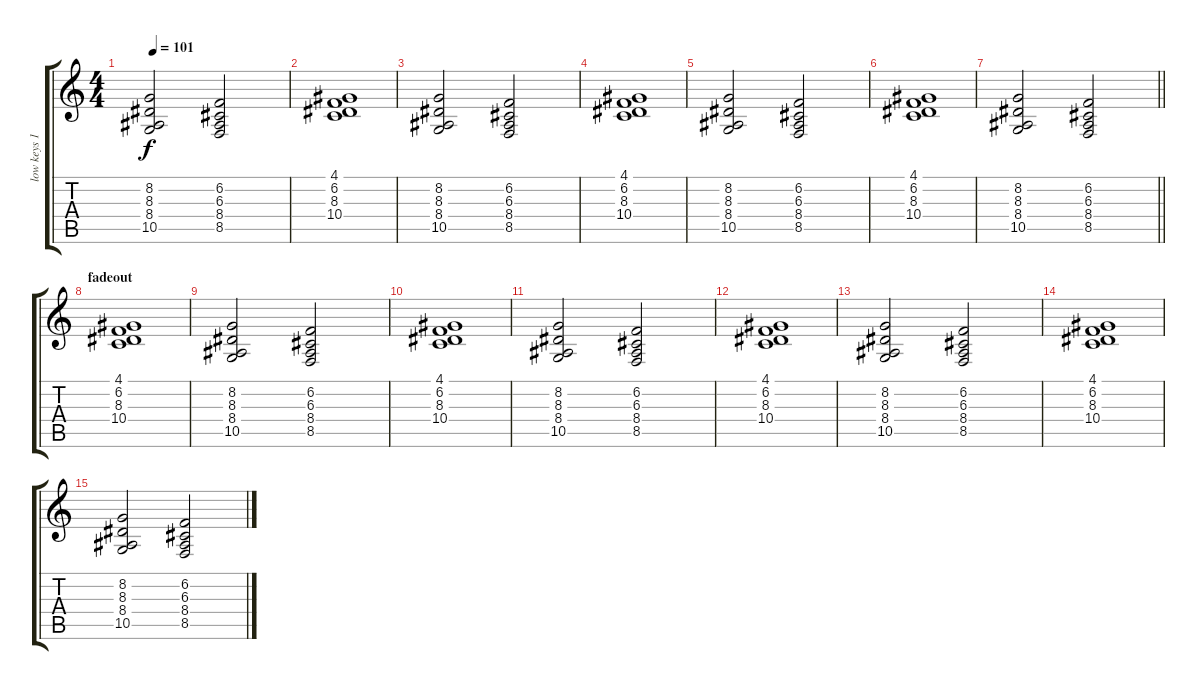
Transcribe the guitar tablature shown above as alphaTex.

\track ("low keys 1" "low keys 1") {instrument frenchhorn}
\staff {score tabs}
\tuning (E4 B3 G3 D3 A2 E2) {hide}
\ts (4 4)
\tempo 101
\clef g2
\ks c
(8.2 8.3 8.4 10.5).2{dy f} (6.2 6.3 8.4 8.5).2 |
(4.1 6.2 8.3 10.4).1 |
(8.2 8.3 8.4 10.5).2 (6.2 6.3 8.4 8.5).2 |
(4.1 6.2 8.3 10.4).1 |
(8.2 8.3 8.4 10.5).2 (6.2 6.3 8.4 8.5).2 |
(4.1 6.2 8.3 10.4).1 |
\barLineRight lightlight
(8.2 8.3 8.4 10.5).2 (6.2 6.3 8.4 8.5).2 |
\section ("" "fadeout")
(4.1 6.2 8.3 10.4).1{volume 6} |
(8.2 8.3 8.4 10.5).2 (6.2 6.3 8.4 8.5).2 |
(4.1 6.2 8.3 10.4).1 |
(8.2 8.3 8.4 10.5).2 (6.2 6.3 8.4 8.5).2 |
(4.1 6.2 8.3 10.4).1{volume 0} |
(8.2 8.3 8.4 10.5).2 (6.2 6.3 8.4 8.5).2 |
(4.1 6.2 8.3 10.4).1 |
(8.2 8.3 8.4 10.5).2 (6.2 6.3 8.4 8.5).2
